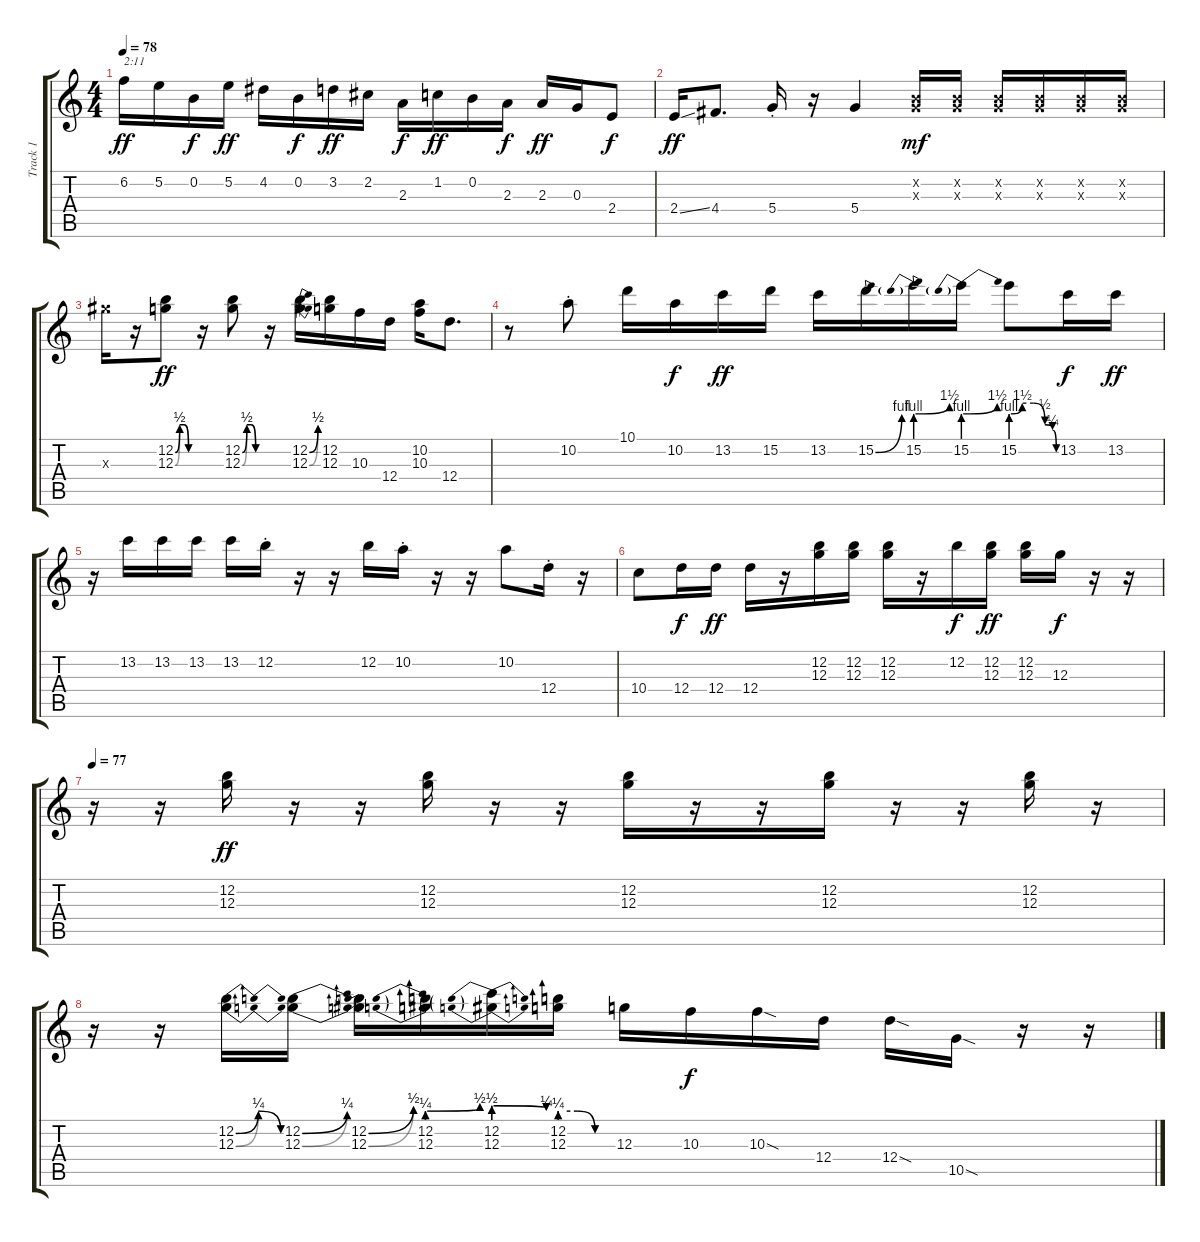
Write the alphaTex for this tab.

\track ("Track 1" "Track 1") {instrument overdrivenguitar}
\staff {score tabs}
\tuning (E4 B3 G3 D3 A2 E2) {hide}
\ts (4 4)
\tempo 78
\clef g2
\ks c
6.2.16{txt "2:11" dy ff} 5.2.16 0.2.16{dy f} 5.2.16{dy ff} 4.2.16 0.2.16{dy f} 3.2.16{dy ff} 2.2.16 2.3.16{dy f} 1.2.16{dy ff} 0.2.16 2.3.16{dy f} 2.3.16{dy ff} 0.3.16 2.4.8{dy f} |
2.4{ss}.16{dy ff} 4.4.8{d} 5.4{st}.16 r.16 5.4.4 (0.2{x} 0.3{x}).16{dy mf} (0.2{x} 0.3{x}).16 (0.2{x} 0.3{x}).16 (0.2{x} 0.3{x}).16 (0.2{x} 0.3{x}).16 (0.2{x} 0.3{x}).16 |
13.3{x}.16 r.16 (12.2{be (custom 0 0 15 2 30 2 45 0 60 0)} 12.3{be (custom 0 0 15 2 30 2 45 0 60 0)}).8{dy ff} r.16 (12.2{be (custom 0 0 15 2 30 2 45 0 60 0)} 12.3{be (custom 0 0 15 2 30 2 45 0 60 0)}).8 r.16 (12.2{be (bend 0 0 60 2)} 12.3{be (bend 0 0 60 2)}).16 (12.2 12.3).16 10.3.16 12.4.16 (10.2 10.3).16 12.4.8{d} |
r.8 10.2{st}.8 10.1.16 10.2.16{dy f} 13.2.16{dy ff} 15.2.16 13.2.16 15.2{be (bend 0 0 60 4)}.16 15.2{be (prebendbend 0 4 60 6)}.16 15.2{be (prebendbend 0 4 60 6)}.16 15.2{be (custom 0 4 15 6 30 6 45 2 55 1 60 0)}.8 13.2.16{dy f} 13.2.16{dy ff} |
r.16 13.2.16 13.2.16 13.2.16 13.2.16 12.2{st}.16 r.16 r.16 12.2.16 10.2{st}.16 r.16 r.16 10.2.8 12.4{st}.16 r.16 |
10.4.8 12.4.16{dy f} 12.4.16{dy ff} 12.4.16 r.16 (12.2 12.3).16 (12.2 12.3).16 (12.2 12.3).16 r.16 12.2.16{dy f} (12.2 12.3).16{dy ff} (12.2 12.3).16 12.3.16{dy f} r.16 r.16 |
\tempo 77
r.16 r.16 (12.2 12.3).16{dy ff} r.16 r.16 (12.2 12.3).16 r.16 r.16 (12.2 12.3).16 r.16 r.16 (12.2 12.3).16 r.16 r.16 (12.2 12.3).16 r.16 |
r.16 r.16 (12.2{be (bendrelease 0 0 30 1 30 1 60 0)} 12.3{be (bendrelease 0 0 30 1 30 1 60 0)}).16 (12.2{be (bend 0 0 60 1)} 12.3{be (bend 0 0 60 1)}).16 (12.2{be (bend 0 0 60 2)} 12.3{be (bend 0 0 60 2)}).16 (12.2{be (prebendbend 0 1 60 2)} 12.3{be (prebendbend 0 1 60 2)}).16 (12.2{be (prebendrelease 0 2 60 1)} 12.3{be (prebendrelease 0 2 60 1)}).16 (12.2{be (custom 0 1 20 1 40 0 60 0)} 12.3{be (custom 0 1 20 1 40 0 60 0)}).16 12.3.16 10.3.16{dy f} 10.3{sod}.16 12.4.16 12.4{sod}.16 10.5{sod}.16 r.16 r.16
